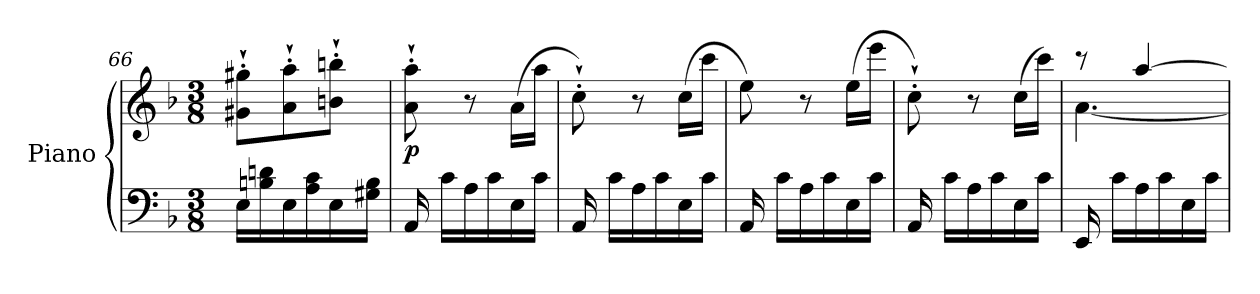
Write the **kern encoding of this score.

**kern	**kern	**dynam
*part1	*part1	*part1
*staff2	*staff1	*staff1/2
*I"Piano	*	*
*I'Pno	*	*
*clefF4	*clefG2	*
*k[b-]	*k[b-]	*
*M3/8	*M3/8	*
=66	=66	=66
16E\LL	8g#X\'` 8gg#X\'`L	.
16Bn\ 16dn\	.	.
16E\	8a\'` 8aa\'`	.
16A\ 16c\	.	.
16E\	8bn\'` 8bbn\'`J	.
16G#X\ 16B\JJ	.	.
=67	=67	=67
!	!	!LO:DY:b
16AA/	8a\'` 8aa\'`	p
16c\LL	.	.
16A\	8r	.
16c\	.	.
16E\	(>16a\LL	.
16c\JJ	16aa\JJ	.
=68	=68	=68
16AA/	8cc'`\)	.
16c\LL	.	.
16A\	8r	.
16c\	.	.
16E\	(>16cc\LL	.
16c\JJ	16ccc\JJ	.
=69	=69	=69
16AA/	8ee\)	.
16c\LL	.	.
16A\	8r	.
16c\	.	.
16E\	(>16ee\LL	.
16c\JJ	16eee\JJ	.
=70	=70	=70
16AA/	8cc'`\)	.
16c\LL	.	.
16A\	8r	.
16c\	.	.
16E\	(>16cc\LL	.
16c\JJ	16ccc\JJ)	.
=71	=71	=71
*	*^	*
16EE/	8r	[4.a\	.
16c\LL	.	.	.
16A\	[4aa/	.	.
16c\	.	.	.
16E\	.	.	.
16c\JJ	.	.	.
*	*v	*v	*
=	=	=
*-	*-	*-
